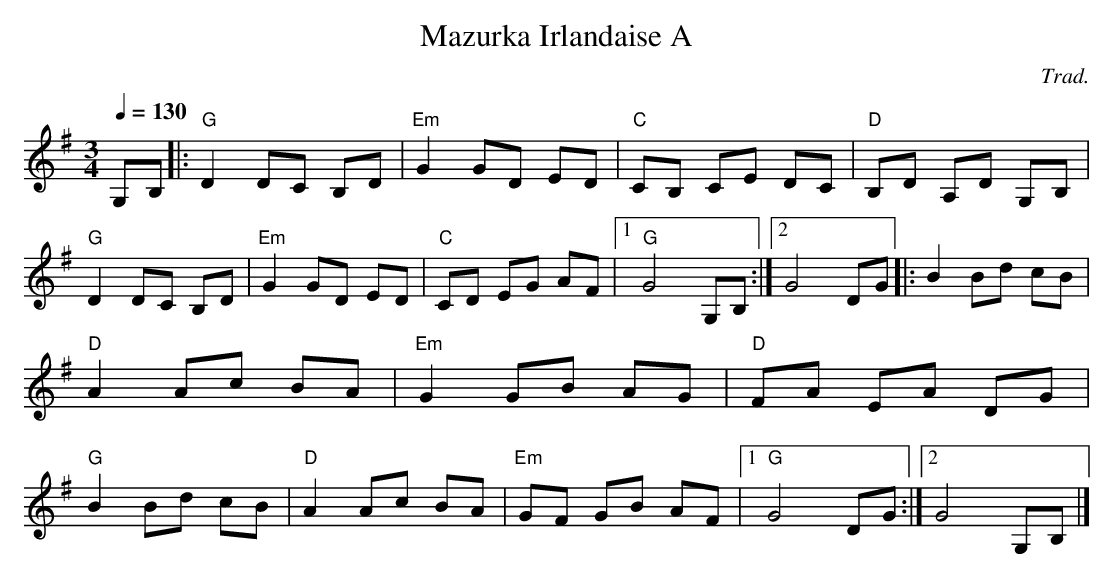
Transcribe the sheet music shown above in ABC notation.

X:1
T:Mazurka Irlandaise A
E:12
C:Trad.
M:3/4
L:1/16
K:G
Q:1/4=130
G,2B,2 |: "G"D4 D2C2 B,2D2 | "Em"G4 G2D2 E2D2 | "C"C2B,2 C2E2 D2C2 | \
"D"B,2D2 A,2D2 G,2B,2 | "G"D4 D2C2 B,2D2 |\
"Em"G4 G2D2 E2D2 | "C"C2D2 E2G2 A2F2 |1 "G"G8 G,2B,2 :|2\
G8 D2G2 |: B4 B2d2 c2B2 | "D"A4 A2c2 B2A2 | "Em"G4 G2B2 A2G2 |\
"D"F2A2 E2A2 D2G2 | "G"B4 B2d2 c2B2 | "D"A4 A2c2 B2A2 | \
"Em"G2F2 G2B2 A2F2 |1 "G"G8 D2G2 :|2 G8 G,2B,2 |]
